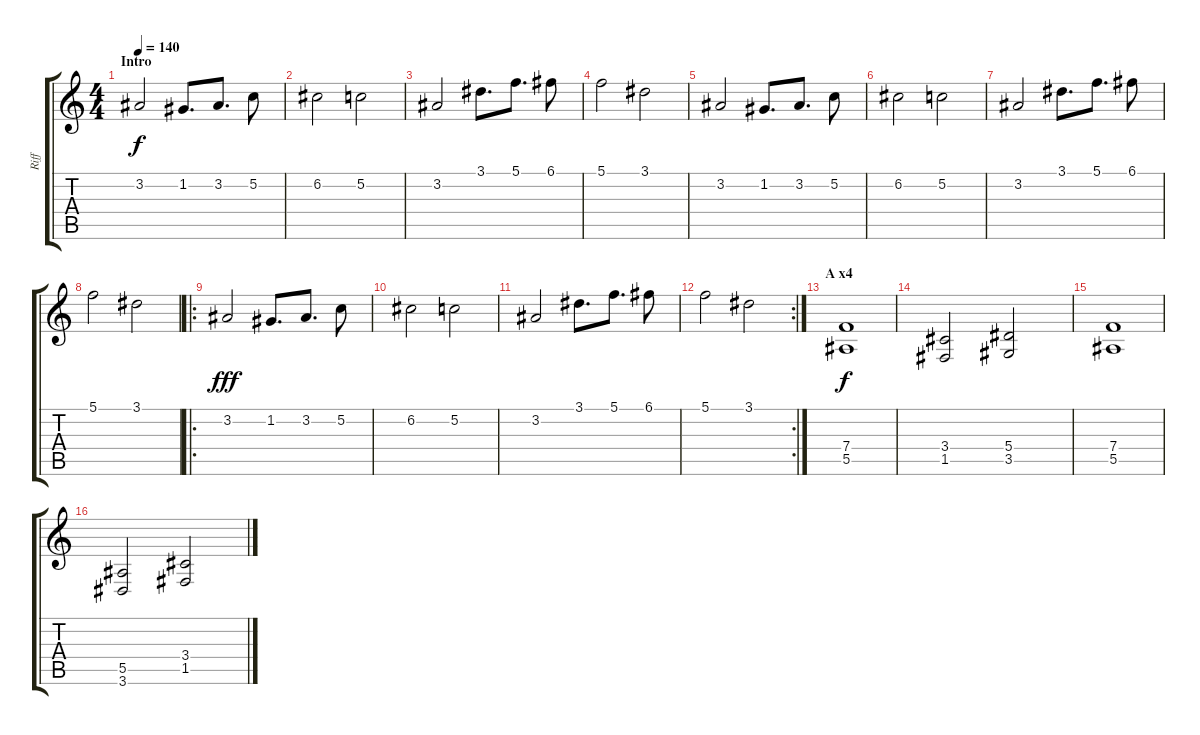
\track ("Riff" "Riff") {instrument distortionguitar}
\staff {score tabs}
\tuning (C4 G3 Eb3 Bb2 F2 C2) {hide}
\ts (4 4)
\section ("" "Intro")
\tempo 140
\clef g2
\ks c
3.2.2{dy f instrument distortionguitar} 1.2.8{d} 3.2.8{d} 5.2.8 |
6.2.2 5.2.2 |
3.2.2 3.1.8{d} 5.1.8{d} 6.1.8 |
5.1.2 3.1.2 |
3.2.2 1.2.8{d} 3.2.8{d} 5.2.8 |
6.2.2 5.2.2 |
3.2.2 3.1.8{d} 5.1.8{d} 6.1.8 |
5.1.2 3.1.2 |
\ro
3.2.2{dy fff} 1.2.8{d} 3.2.8{d} 5.2.8 |
6.2.2 5.2.2 |
3.2.2 3.1.8{d} 5.1.8{d} 6.1.8 |
\rc 2
5.1.2 3.1.2 |
\section ("" "A x4")
(7.4 5.5).1{dy f} |
(3.4 1.5).2 (5.4 3.5).2 |
(7.4 5.5).1 |
(5.5 3.6).2 (3.4 1.5).2
